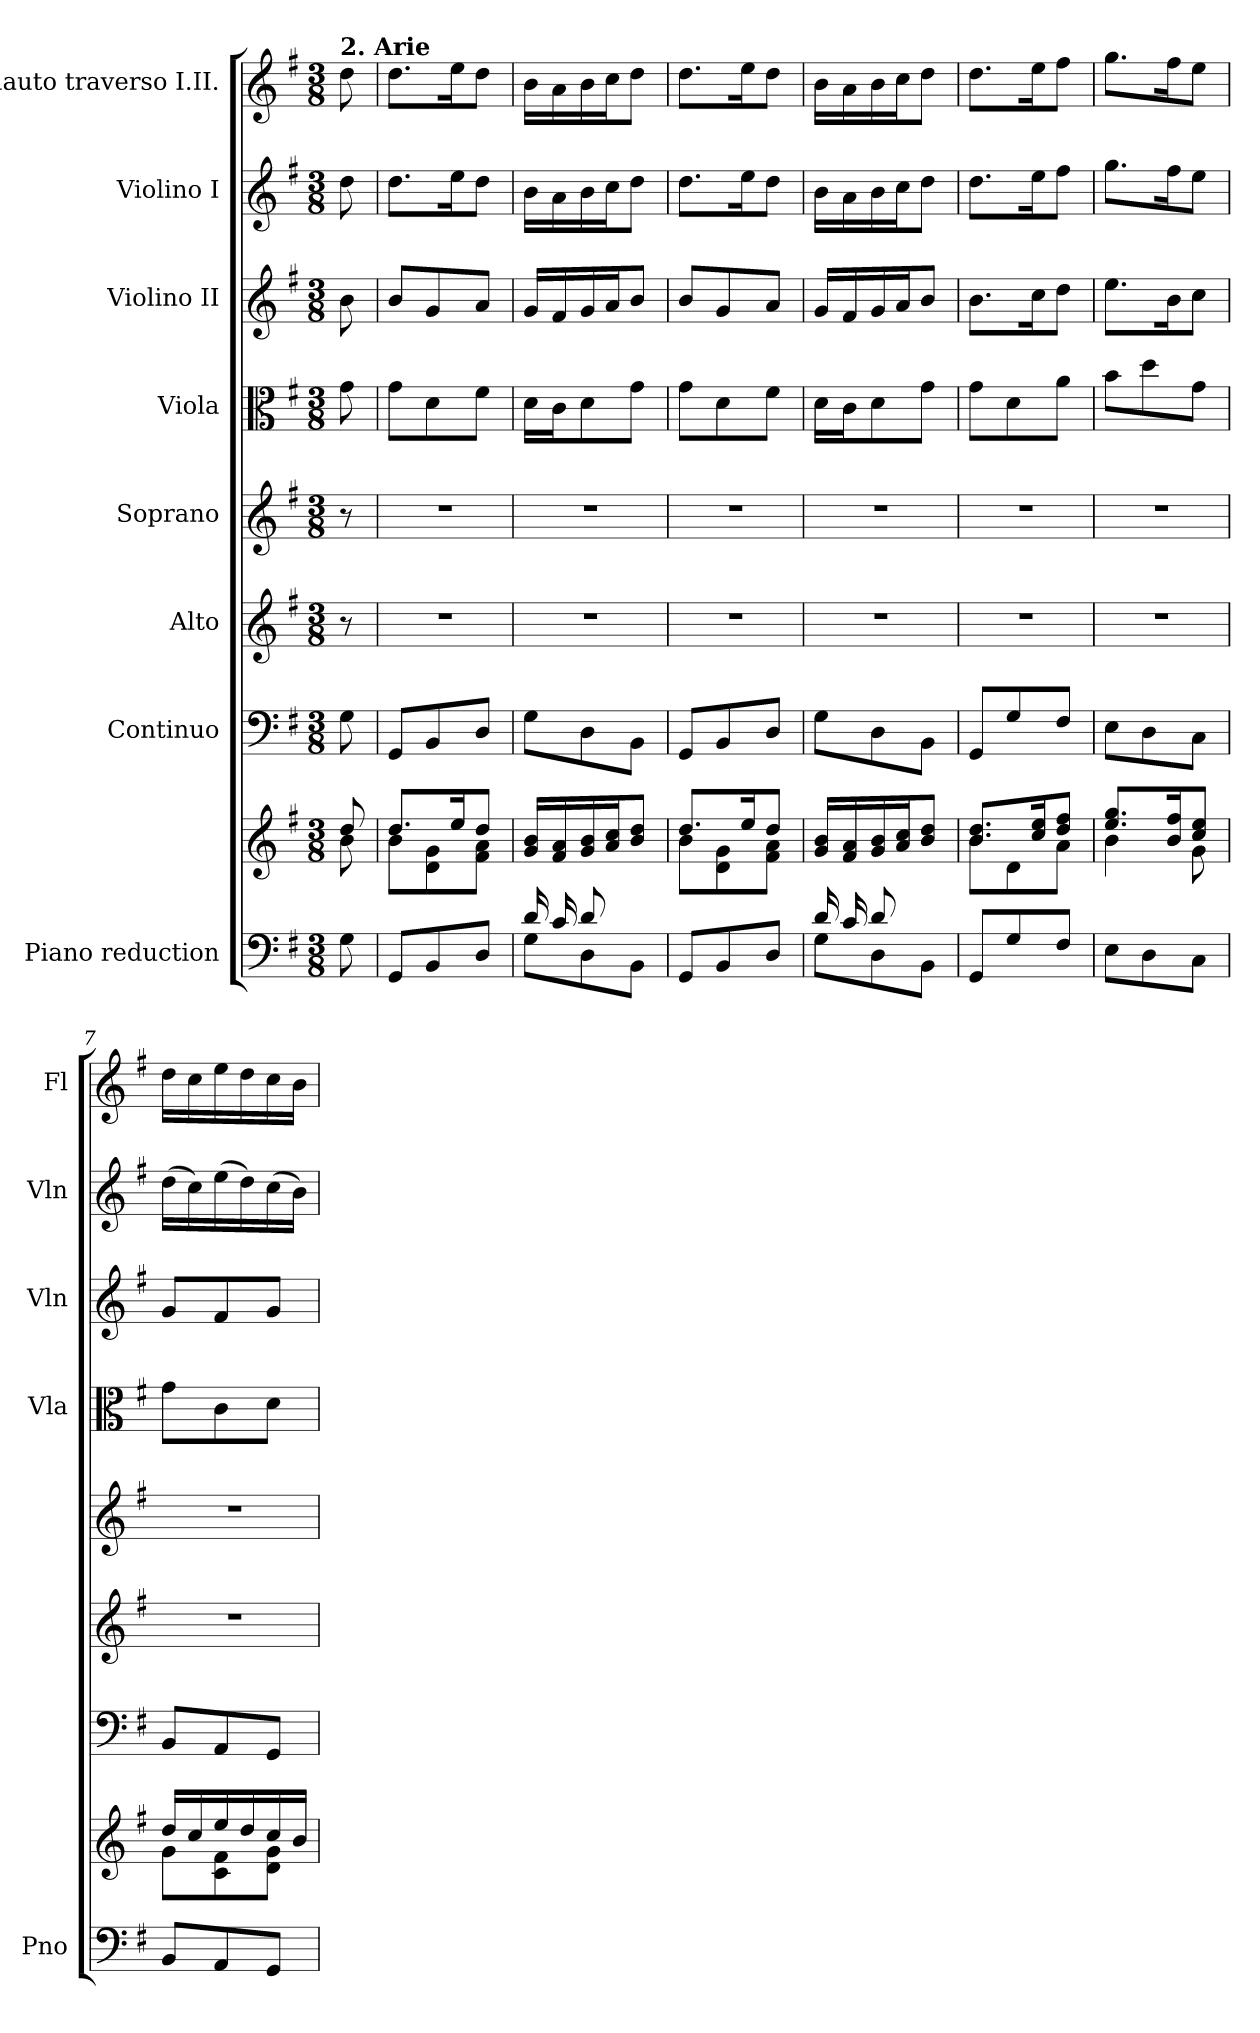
**kern	**kern	**kern	**kern	**kern	**kern	**kern	**kern	**kern
*part8	*part8	*part7	*part6	*part5	*part4	*part3	*part2	*part1
*staff9	*staff8	*staff7	*staff6	*staff5	*staff4	*staff3	*staff2	*staff1
*I"Piano reduction	*	*I"Continuo	*I"Alto	*I"Soprano	*I"Viola	*I"Violino II	*I"Violino I	*I"Flauto traverso I.II.
*I'Pno	*	*	*	*	*I'Vla	*I'Vln	*I'Vln	*I'Fl
*stria5	*stria5	*	*	*	*	*	*	*
*clefF4	*clefG2	*clefF4	*clefG2	*clefG2	*clefC3	*clefG2	*clefG2	*clefG2
*k[f#]	*k[f#]	*k[f#]	*k[f#]	*k[f#]	*k[f#]	*k[f#]	*k[f#]	*k[f#]
*M3/8	*M3/8	*M3/8	*M3/8	*M3/8	*M3/8	*M3/8	*M3/8	*M3/8
=	=	=	=	=	=	=	=	=
*	*^	*	*	*	*	*	*	*
!	!	!	!	!	!	!	!	!	!LO:TX:a:B:t=2. Arie
8G\	8dd/	8b\	8G\	8r	8r	8g\	8b\	8dd\	8dd\
=1	=1	=1	=1	=1	=1	=1	=1	=1	=1
8GG/L	8.dd/L	8b\L	8GG/L	4.r	4.r	8g\L	8b/L	8.dd\L	8.dd\L
8BB/	.	8d\ 8g\	8BB/	.	.	8d\	8g/	.	.
.	16ee/K	.	.	.	.	.	.	16ee\K	16ee\K
8D/J	8dd/J	8f#\ 8a\J	8D/J	.	.	8f#\J	8a/J	8dd\J	8dd\J
=2	=2	=2	=2	=2	=2	=2	=2	=2	=2
*^	*	*	*	*	*	*	*	*	*
16d/LL	8G\L	16g/ 16b/LL	4ryy	8G\L	4.r	4.r	16d\LL	16g/LL	16b\LL	16b\LL
16c/J	.	16f#/ 16a/	.	.	.	.	16c\J	16f#/	16a\	16a\
8d/	8D\	16g/ 16b/	.	8D\	.	.	8d\	16g/	16b\	16b\
.	.	16a/ 16cc/J	.	.	.	.	.	16a/J	16cc\J	16cc\J
8ryy	8BB\J	8b/ 8dd/J	8g\J	8BB\J	.	.	8g\J	8b/J	8dd\J	8dd\J
*v	*v	*	*	*	*	*	*	*	*	*
=3	=3	=3	=3	=3	=3	=3	=3	=3	=3
8GG/L	8.dd/L	8b\L	8GG/L	4.r	4.r	8g\L	8b/L	8.dd\L	8.dd\L
8BB/	.	8d\ 8g\	8BB/	.	.	8d\	8g/	.	.
.	16ee/K	.	.	.	.	.	.	16ee\K	16ee\K
8D/J	8dd/J	8f#\ 8a\J	8D/J	.	.	8f#\J	8a/J	8dd\J	8dd\J
=4	=4	=4	=4	=4	=4	=4	=4	=4	=4
*^	*	*	*	*	*	*	*	*	*
16d/LL	8G\L	16g/ 16b/LL	4ryy	8G\L	4.r	4.r	16d\LL	16g/LL	16b\LL	16b\LL
16c/J	.	16f#/ 16a/	.	.	.	.	16c\J	16f#/	16a\	16a\
8d/	8D\	16g/ 16b/	.	8D\	.	.	8d\	16g/	16b\	16b\
.	.	16a/ 16cc/J	.	.	.	.	.	16a/J	16cc\J	16cc\J
8ryy	8BB\J	8b/ 8dd/J	8g\J	8BB\J	.	.	8g\J	8b/J	8dd\J	8dd\J
*v	*v	*	*	*	*	*	*	*	*	*
=5	=5	=5	=5	=5	=5	=5	=5	=5	=5
8GG/L	8.b/ 8.dd/L	8b\L	8GG/L	4.r	4.r	8g\L	8.b\L	8.dd\L	8.dd\L
8G/	.	8d\	8G/	.	.	8d\	.	.	.
.	16cc/ 16ee/K	.	.	.	.	.	16cc\K	16ee\K	16ee\K
8F#/J	8dd/ 8ff#/J	8a\J	8F#/J	.	.	8a\J	8dd\J	8ff#\J	8ff#\J
=6	=6	=6	=6	=6	=6	=6	=6	=6	=6
8E\L	8.ee/ 8.gg/L	4b\	8E\L	4.r	4.r	8b\L	8.ee\L	8.gg\L	8.gg\L
8D\	.	.	8D\	.	.	8dd\	.	.	.
.	16b/ 16ff#/K	.	.	.	.	.	16b\K	16ff#\K	16ff#\K
8C\J	8cc/ 8ee/J	8g\	8C\J	.	.	8g\J	8cc\J	8ee\J	8ee\J
=7	=7	=7	=7	=7	=7	=7	=7	=7	=7
8BB/L	16dd/LL	8g\L	8BB/L	4.r	4.r	8g\L	8g/L	(16dd\LL	16dd\LL
.	16cc/	.	.	.	.	.	.	16cc\)	16cc\
8AA/	16ee/	8c\ 8f#\	8AA/	.	.	8c\	8f#/	(16ee\	16ee\
.	16dd/	.	.	.	.	.	.	16dd\)	16dd\
8GG/J	16cc/	8d\ 8g\J	8GG/J	.	.	8d\J	8g/J	(16cc\	16cc\
.	16b/JJ	.	.	.	.	.	.	16b\JJ)	16b\JJ
*	*v	*v	*	*	*	*	*	*	*
=	=	=	=	=	=	=	=	=
*-	*-	*-	*-	*-	*-	*-	*-	*-
